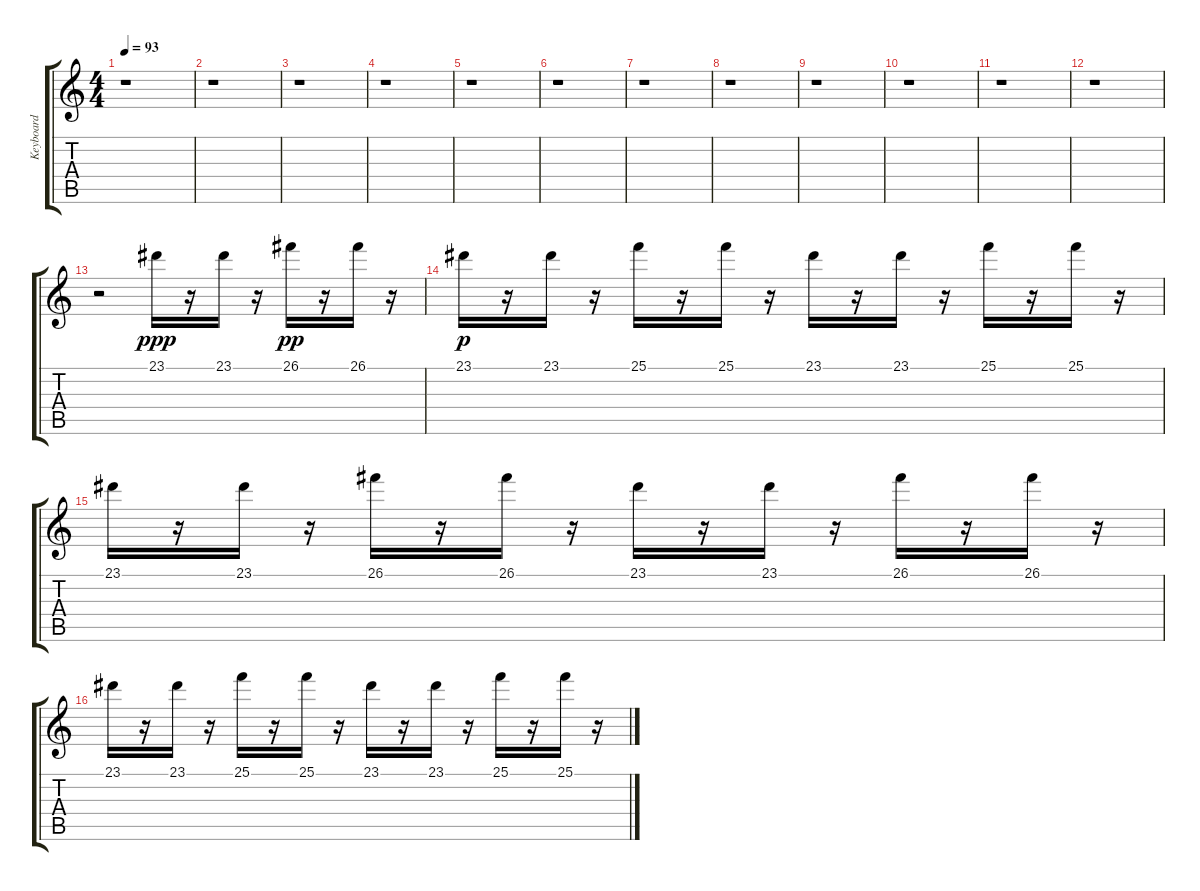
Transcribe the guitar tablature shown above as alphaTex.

\track ("Keyboard" "Keyboard") {instrument stringensemble1}
\staff {score tabs}
\tuning (E4 B3 G3 D3 A2 D2) {hide}
\ts (4 4)
\tempo 93
\clef g2
\ks c
r.1{dy fff} |
r.1 |
r.1 |
r.1 |
r.1 |
r.1 |
r.1 |
r.1 |
r.1 |
r.1 |
r.1 |
r.1 |
r.2 23.1.16{dy ppp volume 13 instrument stringensemble1} r.16 23.1.16 r.16 26.1.16{dy pp} r.16 26.1.16 r.16 |
23.1.16{dy p} r.16 23.1.16 r.16 25.1.16 r.16 25.1.16 r.16 23.1.16 r.16 23.1.16 r.16 25.1.16 r.16 25.1.16 r.16 |
23.1.16 r.16 23.1.16 r.16 26.1.16 r.16 26.1.16 r.16 23.1.16 r.16 23.1.16 r.16 26.1.16 r.16 26.1.16 r.16 |
23.1.16 r.16 23.1.16 r.16 25.1.16 r.16 25.1.16 r.16 23.1.16 r.16 23.1.16 r.16 25.1.16 r.16 25.1.16 r.16
